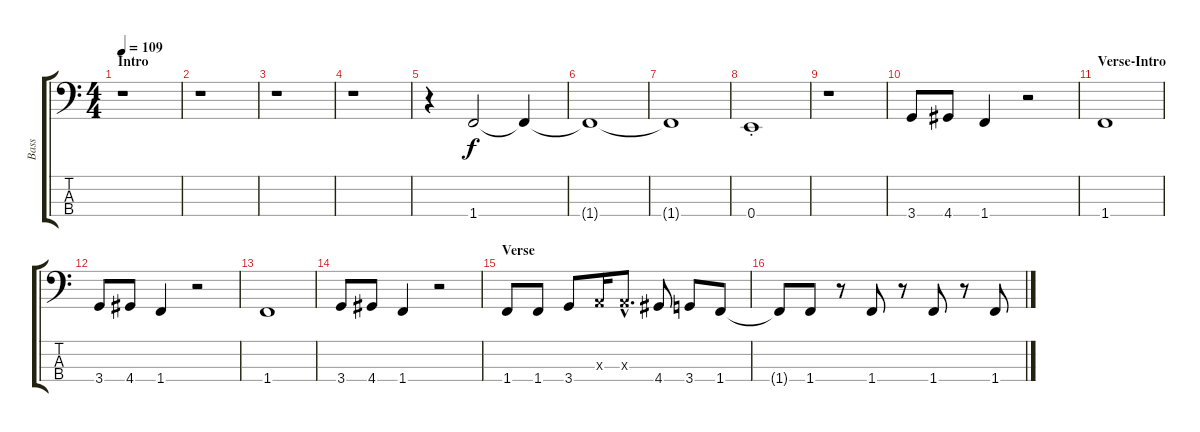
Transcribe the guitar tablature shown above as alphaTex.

\track ("Bass" "Bass") {instrument slapbass1}
\staff {score tabs}
\tuning (G2 D2 A1 E1) {hide}
\ts (4 4)
\section ("" "Intro")
\tempo 109
\clef f4
\ks c
r.1{dy f instrument slapbass1} |
r.1 |
r.1 |
r.1 |
r.4 1.4.2 1.4{t}.4 |
1.4{t}.1 |
1.4{t}.1 |
0.4{st}.1 |
r.1 |
3.4.8 4.4.8 1.4.4 r.2 |
\section ("" "Verse-Intro")
1.4.1 |
3.4.8 4.4.8 1.4.4 r.2 |
1.4.1 |
3.4.8 4.4.8 1.4.4 r.2 |
\section ("" "Verse")
1.4.8 1.4.8 3.4.8 0.3{x}.16 0.3{hac x}.8{d} 4.4.8 3.4.8 1.4.8 |
1.4{t}.8 1.4.8 r.8 1.4.8 r.8 1.4.8 r.8 1.4.8
